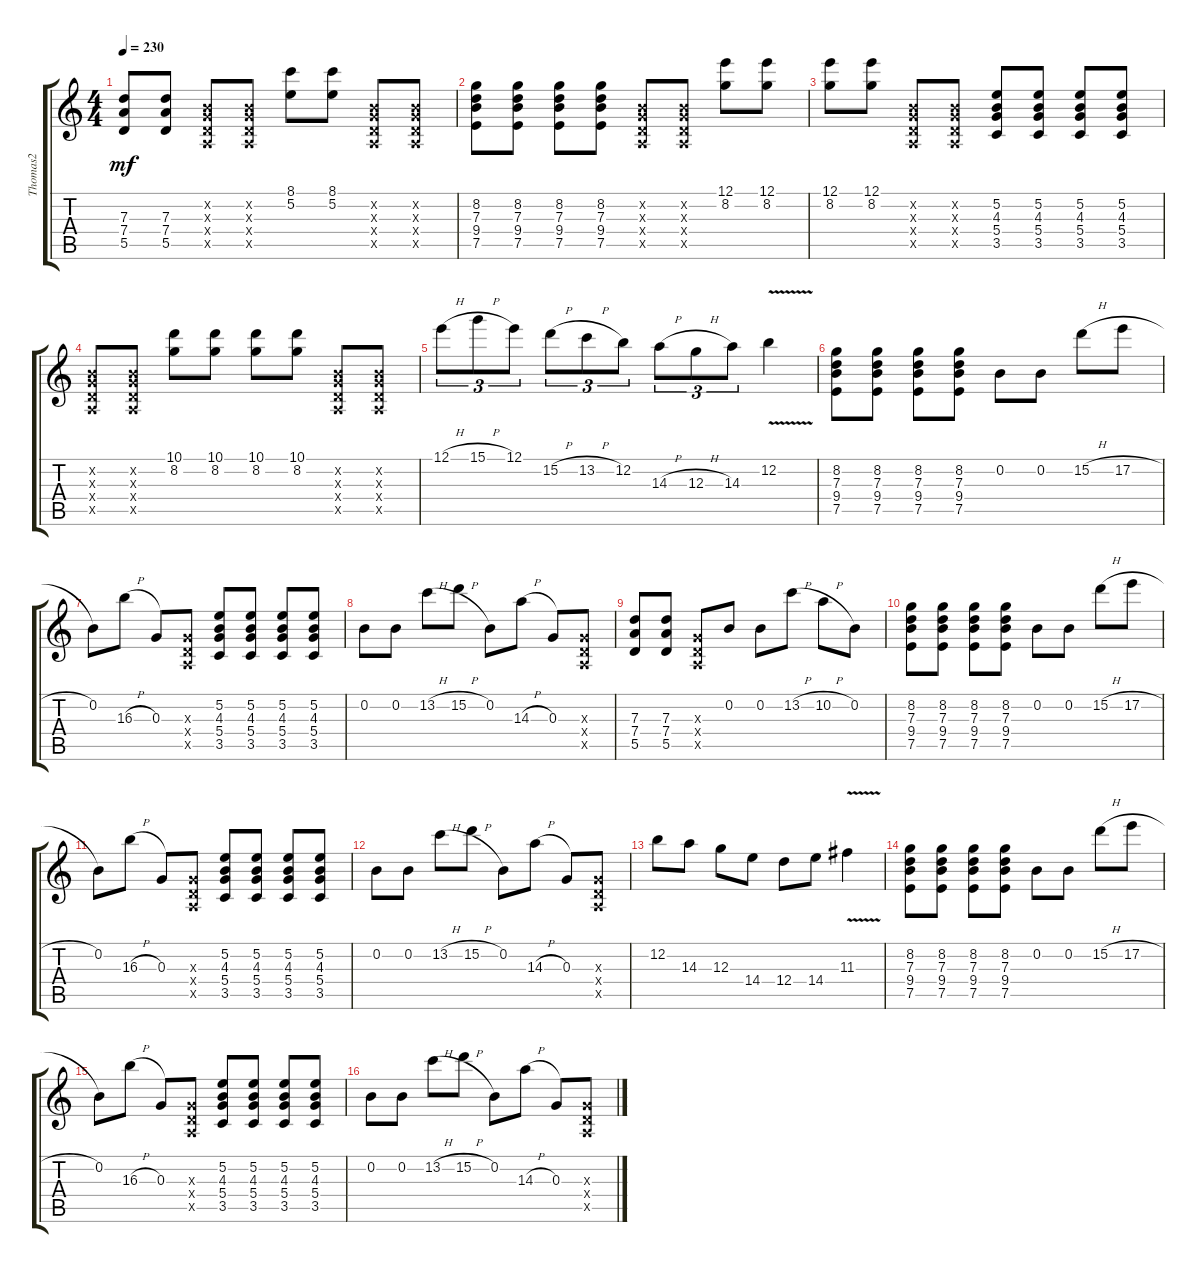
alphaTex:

\track ("Thomas2" "Thomas2") {instrument overdrivenguitar}
\staff {score tabs}
\tuning (E4 B3 G3 D3 A2 D2) {hide}
\ts (4 4)
\tempo 230
\clef g2
\ks c
(7.3 7.4 5.5).8{dy mf} (7.3 7.4 5.5).8 (0.2{x} 0.3{x} 0.4{x} 0.5{x}).8 (0.2{x} 0.3{x} 0.4{x} 0.5{x}).8 (8.1 5.2).8 (8.1 5.2).8 (0.2{x} 0.3{x} 0.4{x} 0.5{x}).8 (0.2{x} 0.3{x} 0.4{x} 0.5{x}).8 |
(8.2 7.3 9.4 7.5).8 (8.2 7.3 9.4 7.5).8 (8.2 7.3 9.4 7.5).8 (8.2 7.3 9.4 7.5).8 (0.2{x} 0.3{x} 0.4{x} 0.5{x}).8 (0.2{x} 0.3{x} 0.4{x} 0.5{x}).8 (12.1 8.2).8 (12.1 8.2).8 |
(12.1 8.2).8 (12.1 8.2).8 (0.2{x} 0.3{x} 0.4{x} 0.5{x}).8 (0.2{x} 0.3{x} 0.4{x} 0.5{x}).8 (5.2 4.3 5.4 3.5).8 (5.2 4.3 5.4 3.5).8 (5.2 4.3 5.4 3.5).8 (5.2 4.3 5.4 3.5).8 |
(0.2{x} 0.3{x} 0.4{x} 0.5{x}).8 (0.2{x} 0.3{x} 0.4{x} 0.5{x}).8 (10.1 8.2).8 (10.1 8.2).8 (10.1 8.2).8 (10.1 8.2).8 (0.2{x} 0.3{x} 0.4{x} 0.5{x}).8 (0.2{x} 0.3{x} 0.4{x} 0.5{x}).8 |
12.1{h}.8{tu (3 2)} 15.1{h}.8{tu (3 2)} 12.1.8{tu (3 2)} 15.2{h}.8{tu (3 2)} 13.2{h}.8{tu (3 2)} 12.2.8{tu (3 2)} 14.3{h}.8{tu (3 2)} 12.3{h}.8{tu (3 2)} 14.3.8{tu (3 2)} 12.2{v}.4 |
(8.2 7.3 9.4 7.5).8 (8.2 7.3 9.4 7.5).8 (8.2 7.3 9.4 7.5).8 (8.2 7.3 9.4 7.5).8 0.2.8 0.2.8 15.2{h}.8 17.2{h}.8 |
0.2.8 16.3{h}.8 0.3.8 (0.3{x} 0.4{x} 0.5{x}).8 (5.2 4.3 5.4 3.5).8 (5.2 4.3 5.4 3.5).8 (5.2 4.3 5.4 3.5).8 (5.2 4.3 5.4 3.5).8 |
0.2.8 0.2.8 13.2{h}.8 15.2{h}.8 0.2.8 14.3{h}.8 0.3.8 (0.3{x} 0.4{x} 0.5{x}).8 |
(7.3 7.4 5.5).8 (7.3 7.4 5.5).8 (0.3{x} 0.4{x} 0.5{x}).8 0.2.8 0.2.8 13.2{h}.8 10.2{h}.8 0.2.8 |
(8.2 7.3 9.4 7.5).8 (8.2 7.3 9.4 7.5).8 (8.2 7.3 9.4 7.5).8 (8.2 7.3 9.4 7.5).8 0.2.8 0.2.8 15.2{h}.8 17.2{h}.8 |
0.2.8 16.3{h}.8 0.3.8 (0.3{x} 0.4{x} 0.5{x}).8 (5.2 4.3 5.4 3.5).8 (5.2 4.3 5.4 3.5).8 (5.2 4.3 5.4 3.5).8 (5.2 4.3 5.4 3.5).8 |
0.2.8 0.2.8 13.2{h}.8 15.2{h}.8 0.2.8 14.3{h}.8 0.3.8 (0.3{x} 0.4{x} 0.5{x}).8 |
12.2.8 14.3.8 12.3.8 14.4.8 12.4.8 14.4.8 11.3{v}.4 |
(8.2 7.3 9.4 7.5).8 (8.2 7.3 9.4 7.5).8 (8.2 7.3 9.4 7.5).8 (8.2 7.3 9.4 7.5).8 0.2.8 0.2.8 15.2{h}.8 17.2{h}.8 |
0.2.8 16.3{h}.8 0.3.8 (0.3{x} 0.4{x} 0.5{x}).8 (5.2 4.3 5.4 3.5).8 (5.2 4.3 5.4 3.5).8 (5.2 4.3 5.4 3.5).8 (5.2 4.3 5.4 3.5).8 |
0.2.8 0.2.8 13.2{h}.8 15.2{h}.8 0.2.8 14.3{h}.8 0.3.8 (0.3{x} 0.4{x} 0.5{x}).8
